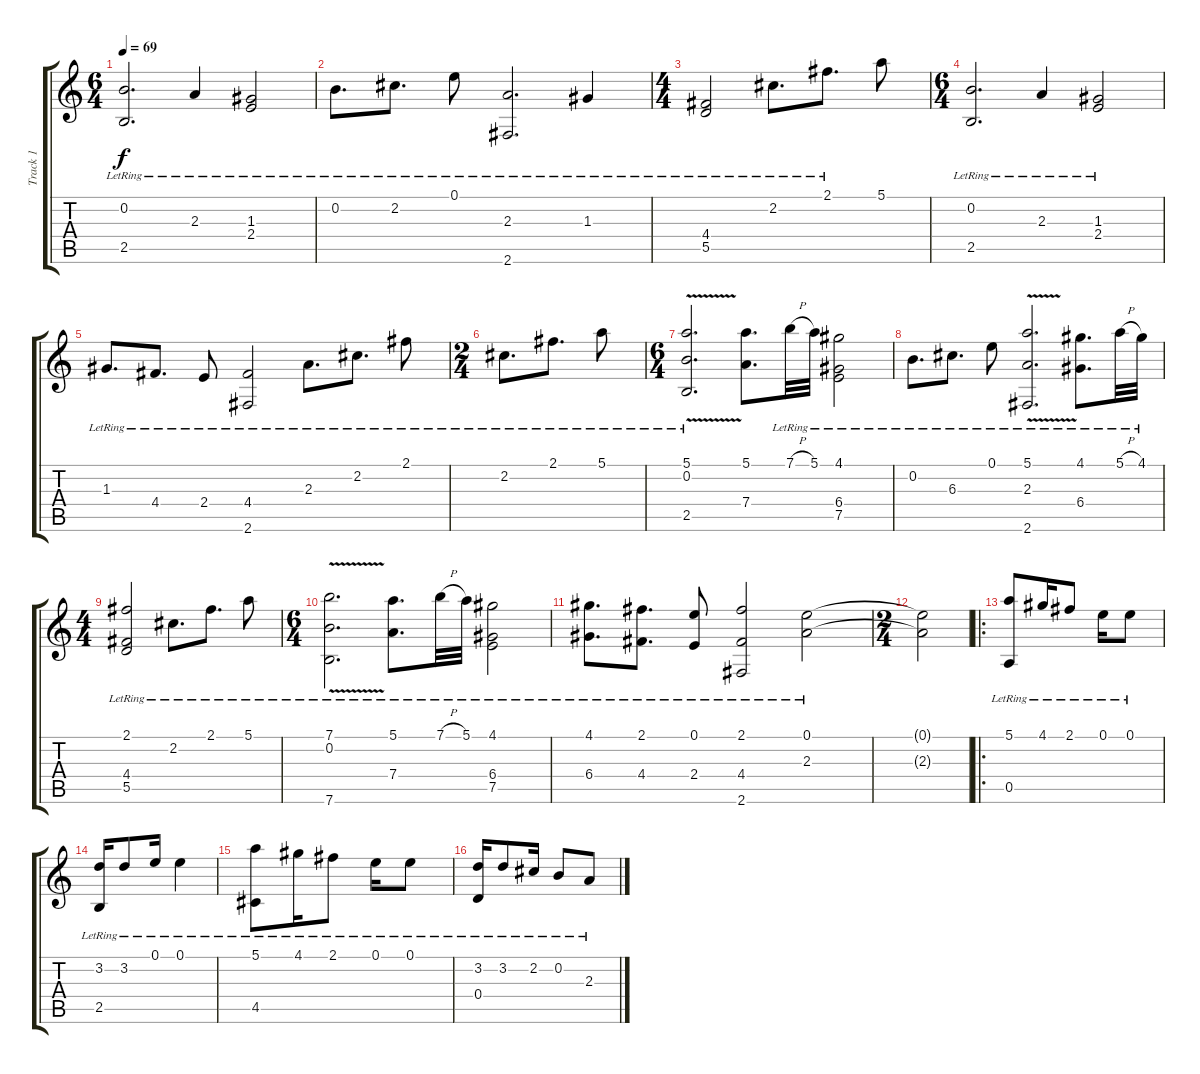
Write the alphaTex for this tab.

\track ("Track 1" "Track 1") {instrument acousticguitarsteel}
\staff {score tabs}
\tuning (E4 B3 G3 D3 A2 E2) {hide}
\ts (6 4)
\tempo 69
\clef g2
\ks c
(0.2{lr} 2.5{lr}).2{d dy f} 2.3{lr}.4 (1.3{lr} 2.4{lr}).2 |
0.2{lr}.8{d} 2.2{lr}.8{d} 0.1{lr}.8 (2.3{lr} 2.6{lr}).2{d} 1.3{lr}.4 |
\ts (4 4)
(4.4{lr} 5.5{lr}).2 2.2{lr}.8{d} 2.1{lr}.8{d} 5.1.8 |
\ts (6 4)
(0.2{lr} 2.5{lr}).2{d} 2.3{lr}.4 (1.3{lr} 2.4{lr}).2 |
1.3{lr}.8{d} 4.4{lr}.8{d} 2.4{lr}.8 (4.4{lr} 2.6{lr}).2 2.3{lr}.8{d} 2.2{lr}.8{d} 2.1{lr}.8 |
\ts (2 4)
2.2{lr}.8{d} 2.1{lr}.8{d} 5.1{lr}.8 |
\ts (6 4)
(5.1{v} 0.2{lr} 2.5).2{d} (5.1 7.4).8{d} 7.1{h lr}.32 5.1{lr}.32 (4.1 6.4{lr} 7.5).2 |
0.2{lr}.8{d} 6.3{lr}.8{d} 0.1{lr}.8 (5.1{v} 2.3{lr} 2.6{lr}).2{d} (4.1{lr} 6.4{lr}).8{d} 5.1{h lr}.32 4.1{lr}.32 |
\ts (4 4)
(2.1 4.4{lr} 5.5{lr}).2 2.2{lr}.8{d} 2.1{lr}.8{d} 5.1{lr}.8 |
\ts (6 4)
(7.1{v} 0.2{lr} 7.6).2{d} (5.1{lr} 7.4{lr}).8{d} 7.1{h lr}.32 5.1{lr}.32 (4.1 6.4{lr} 7.5).2 |
(4.1 6.4{lr}).8{d} (2.1 4.4{lr}).8{d} (0.1 2.4{lr}).8 (2.1 4.4{lr} 2.6{lr}).2 (0.1{lr} 2.3).2 |
\ts (2 4)
(0.1{t} 2.3{t}).2 |
\ro
(5.1{lr} 0.5{lr}).8 4.1{lr}.16 2.1{lr}.8 0.1{lr}.16 0.1{lr}.8 |
(3.2{lr} 2.5{lr}).16 3.2{lr}.8 0.1{lr}.16 0.1{lr}.4 |
(5.1{lr} 4.5{lr}).8 4.1{lr}.16 2.1{lr}.8 0.1{lr}.16 0.1{lr}.8 |
(3.2{lr} 0.4{lr}).16 3.2{lr}.8 2.2{lr}.16 0.2{lr}.8 2.3{lr}.8
